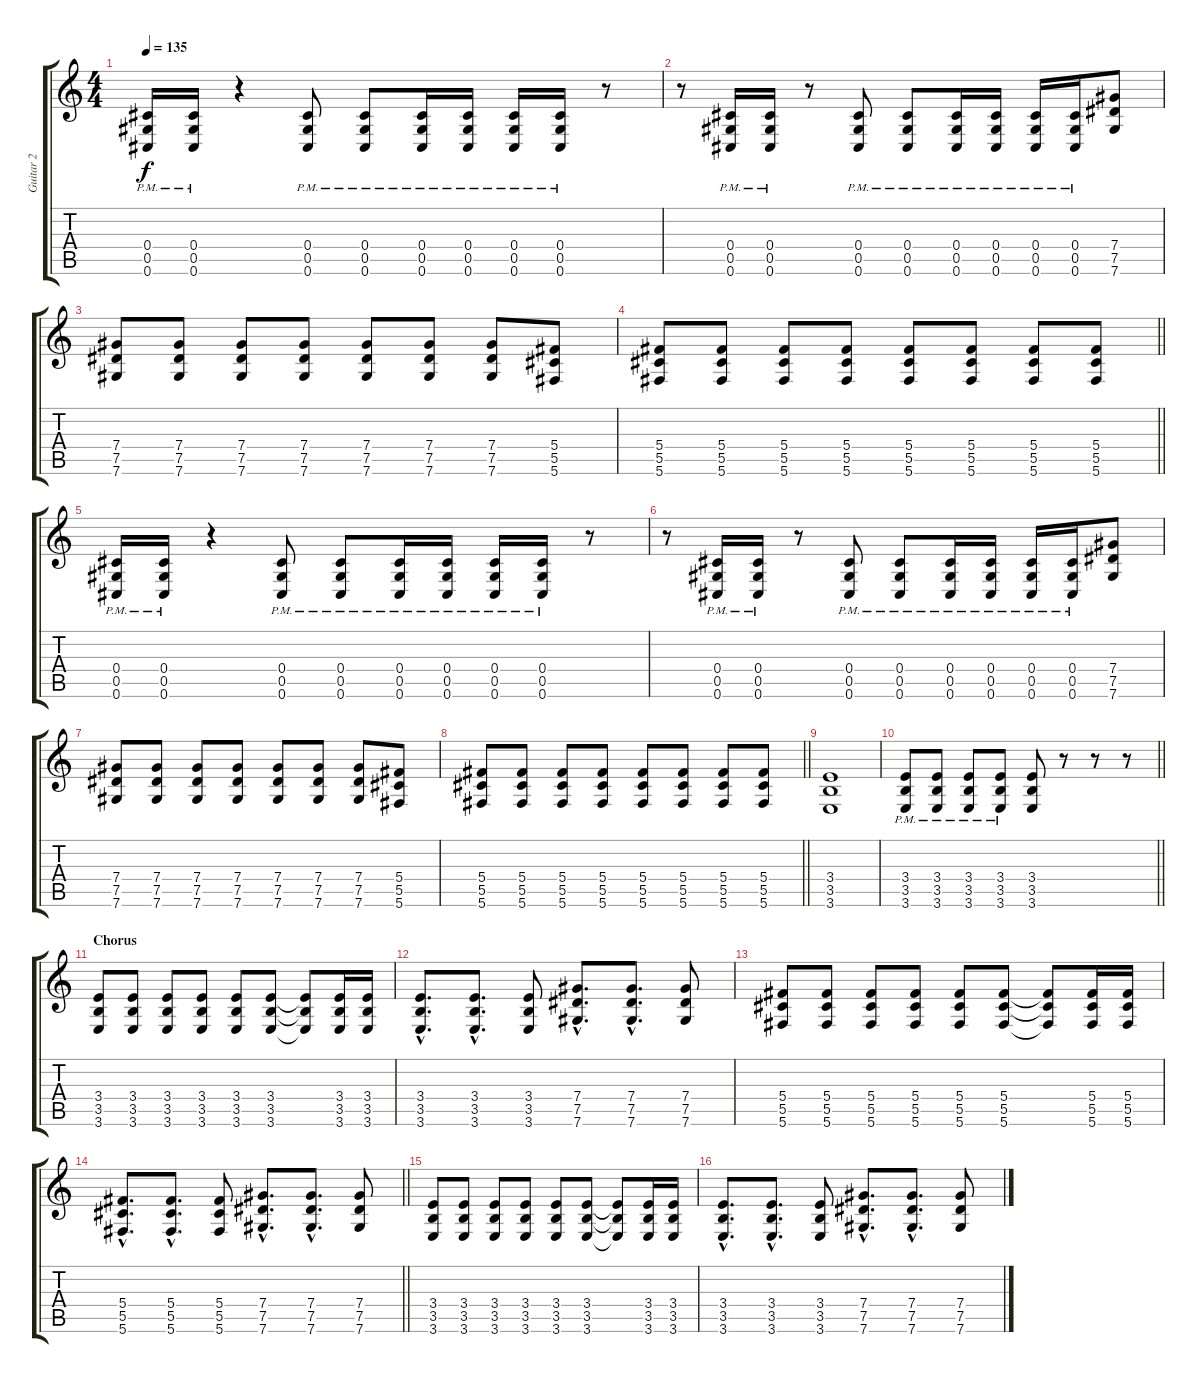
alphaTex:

\track ("Guitar 2" "Guitar 2") {instrument distortionguitar}
\staff {score tabs}
\tuning (Eb4 Bb3 Gb3 Db3 Ab2 Db2) {hide}
\ts (4 4)
\tempo 135
\clef g2
\ks c
(0.4{pm} 0.5{pm} 0.6{pm}).16{dy f} (0.4{pm} 0.5{pm} 0.6{pm}).16 r.4 (0.4{pm} 0.5{pm} 0.6{pm}).8 (0.4{pm} 0.5{pm} 0.6{pm}).8 (0.4{pm} 0.5{pm} 0.6{pm}).16 (0.4{pm} 0.5{pm} 0.6{pm}).16 (0.4{pm} 0.5{pm} 0.6{pm}).16 (0.4{pm} 0.5{pm} 0.6{pm}).16 r.8 |
r.8 (0.4{pm} 0.5{pm} 0.6{pm}).16 (0.4{pm} 0.5{pm} 0.6{pm}).16 r.8 (0.4{pm} 0.5{pm} 0.6{pm}).8 (0.4{pm} 0.5{pm} 0.6{pm}).8 (0.4{pm} 0.5{pm} 0.6{pm}).16 (0.4{pm} 0.5{pm} 0.6{pm}).16 (0.4{pm} 0.5{pm} 0.6{pm}).16 (0.4{pm} 0.5{pm} 0.6{pm}).16 (7.4 7.5 7.6).8 |
(7.4 7.5 7.6).8 (7.4 7.5 7.6).8 (7.4 7.5 7.6).8 (7.4 7.5 7.6).8 (7.4 7.5 7.6).8 (7.4 7.5 7.6).8 (7.4 7.5 7.6).8 (5.4 5.5 5.6).8 |
\barLineRight lightlight
(5.4 5.5 5.6).8 (5.4 5.5 5.6).8 (5.4 5.5 5.6).8 (5.4 5.5 5.6).8 (5.4 5.5 5.6).8 (5.4 5.5 5.6).8 (5.4 5.5 5.6).8 (5.4 5.5 5.6).8 |
(0.4{pm} 0.5{pm} 0.6{pm}).16 (0.4{pm} 0.5{pm} 0.6{pm}).16 r.4 (0.4{pm} 0.5{pm} 0.6{pm}).8 (0.4{pm} 0.5{pm} 0.6{pm}).8 (0.4{pm} 0.5{pm} 0.6{pm}).16 (0.4{pm} 0.5{pm} 0.6{pm}).16 (0.4{pm} 0.5{pm} 0.6{pm}).16 (0.4{pm} 0.5{pm} 0.6{pm}).16 r.8 |
r.8 (0.4{pm} 0.5{pm} 0.6{pm}).16 (0.4{pm} 0.5{pm} 0.6{pm}).16 r.8 (0.4{pm} 0.5{pm} 0.6{pm}).8 (0.4{pm} 0.5{pm} 0.6{pm}).8 (0.4{pm} 0.5{pm} 0.6{pm}).16 (0.4{pm} 0.5{pm} 0.6{pm}).16 (0.4{pm} 0.5{pm} 0.6{pm}).16 (0.4{pm} 0.5{pm} 0.6{pm}).16 (7.4 7.5 7.6).8 |
(7.4 7.5 7.6).8 (7.4 7.5 7.6).8 (7.4 7.5 7.6).8 (7.4 7.5 7.6).8 (7.4 7.5 7.6).8 (7.4 7.5 7.6).8 (7.4 7.5 7.6).8 (5.4 5.5 5.6).8 |
\barLineRight lightlight
(5.4 5.5 5.6).8 (5.4 5.5 5.6).8 (5.4 5.5 5.6).8 (5.4 5.5 5.6).8 (5.4 5.5 5.6).8 (5.4 5.5 5.6).8 (5.4 5.5 5.6).8 (5.4 5.5 5.6).8 |
(3.4 3.5 3.6).1 |
\barLineRight lightlight
(3.4{pm} 3.5{pm} 3.6{pm}).8 (3.4{pm} 3.5{pm} 3.6{pm}).8 (3.4{pm} 3.5{pm} 3.6{pm}).8 (3.4{pm} 3.5{pm} 3.6{pm}).8 (3.4 3.5 3.6).8 r.8 r.8 r.8 |
\section ("" "Chorus")
(3.4 3.5 3.6).8 (3.4 3.5 3.6).8 (3.4 3.5 3.6).8 (3.4 3.5 3.6).8 (3.4 3.5 3.6).8 (3.4 3.5 3.6).8 (3.4{t} 3.5{t} 3.6{t}).8 (3.4 3.5 3.6).16 (3.4 3.5 3.6).16 |
(3.4{hac} 3.5{hac} 3.6{hac}).8{d} (3.4{hac} 3.5{hac} 3.6{hac}).8{d} (3.4 3.5 3.6).8 (7.4{hac} 7.5{hac} 7.6{hac}).8{d} (7.4{hac} 7.5{hac} 7.6{hac}).8{d} (7.4 7.5 7.6).8 |
(5.4 5.5 5.6).8 (5.4 5.5 5.6).8 (5.4 5.5 5.6).8 (5.4 5.5 5.6).8 (5.4 5.5 5.6).8 (5.4 5.5 5.6).8 (5.4{t} 5.5{t} 5.6{t}).8 (5.4 5.5 5.6).16 (5.4 5.5 5.6).16 |
\barLineRight lightlight
(5.4{hac} 5.5{hac} 5.6{hac}).8{d} (5.4{hac} 5.5{hac} 5.6{hac}).8{d} (5.4 5.5 5.6).8 (7.4{hac} 7.5{hac} 7.6{hac}).8{d} (7.4{hac} 7.5{hac} 7.6{hac}).8{d} (7.4 7.5 7.6).8 |
(3.4 3.5 3.6).8 (3.4 3.5 3.6).8 (3.4 3.5 3.6).8 (3.4 3.5 3.6).8 (3.4 3.5 3.6).8 (3.4 3.5 3.6).8 (3.4{t} 3.5{t} 3.6{t}).8 (3.4 3.5 3.6).16 (3.4 3.5 3.6).16 |
(3.4{hac} 3.5{hac} 3.6{hac}).8{d} (3.4{hac} 3.5{hac} 3.6{hac}).8{d} (3.4 3.5 3.6).8 (7.4{hac} 7.5{hac} 7.6{hac}).8{d} (7.4{hac} 7.5{hac} 7.6{hac}).8{d} (7.4 7.5 7.6).8
